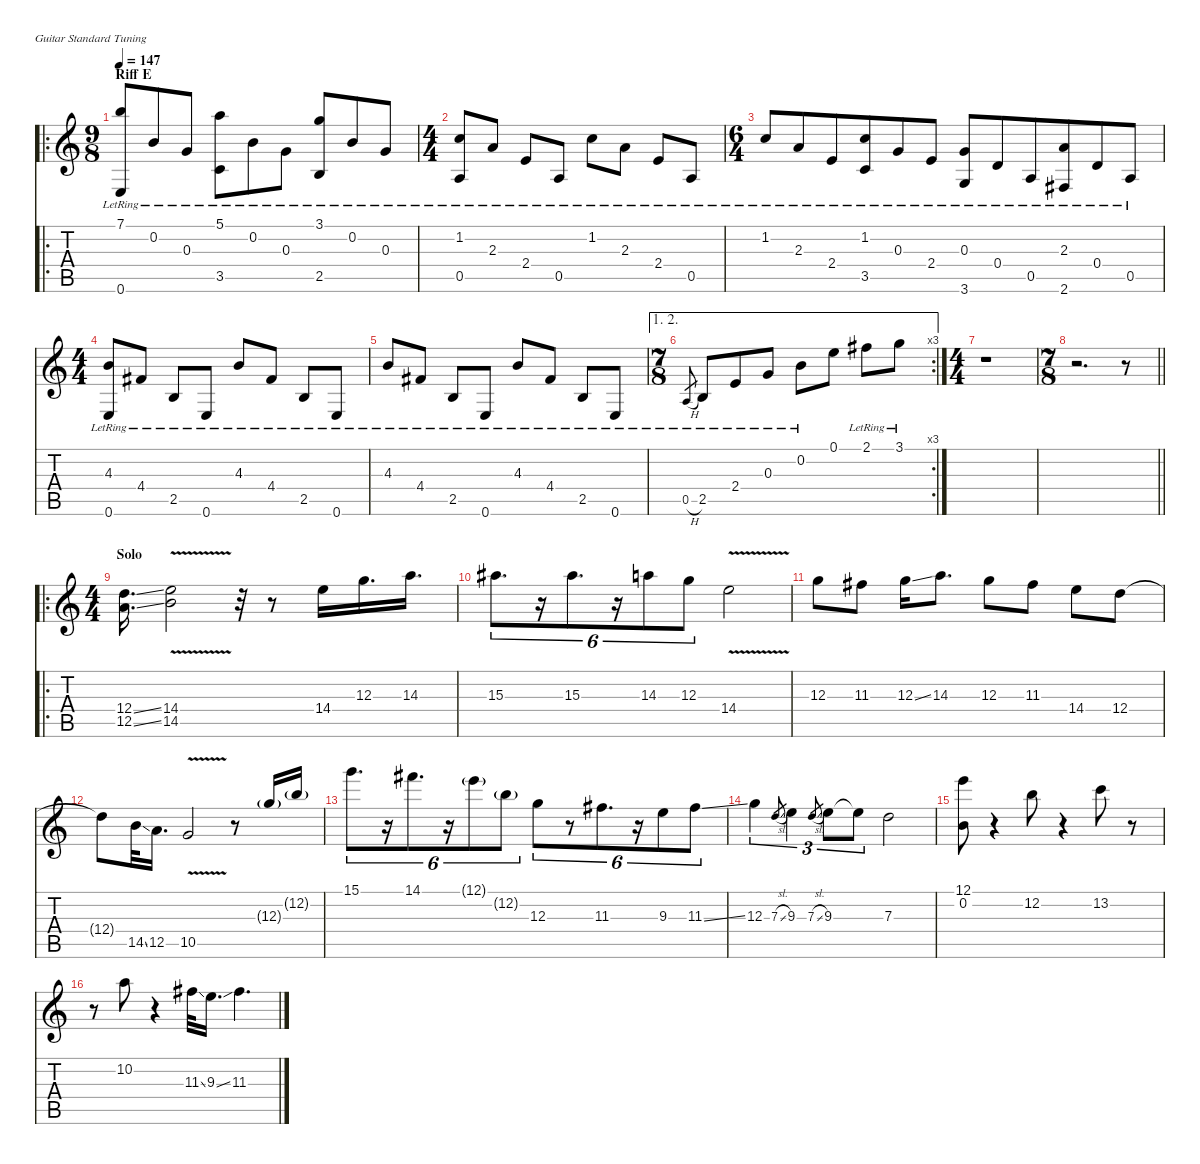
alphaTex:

\defaultSystemsLayout 4
\hideDynamics
\bracketExtendMode nobrackets
\singleTrackTrackNamePolicy hidden
\multiTrackTrackNamePolicy hidden
\firstSystemTrackNameMode fullname
\otherSystemsTrackNameOrientation horizontal
\track ("Track 2" "s.guit.") {instrument acousticguitarsteel}
\staff {score tabs}
\tuning (E4 B3 G3 D3 A2 E2)
\ro
\ts (9 8)
\beaming (8 3 3 3)
\section ("" "Riff E")
\tempo 147
\clef g2
\ks c
(7.1{lr} 0.6{lr}).8{dy mf beam Up} 0.2{lr}.8{beam Up} 0.3{lr}.8{beam Up} (5.1{lr} 3.5{lr}).8{beam Down} 0.2{lr}.8{beam Down} 0.3{lr}.8{beam Down} (3.1{lr} 2.5{lr}).8{beam Up} 0.2{lr}.8{beam Up} 0.3{lr}.8{beam Up} |
\ts (4 4)
\beaming (8 2 2 2 2)
(1.2{lr} 0.5{lr}).8{beam Up} 2.3{lr}.8{beam Up} 2.4{lr}.8{beam Up} 0.5{lr}.8{dy f beam Up} 1.2{lr}.8{dy mf beam Down} 2.3{lr}.8{beam Down} 2.4{lr}.8{beam Up} 0.5{lr}.8{dy f beam Up} |
\ts (6 4)
\beaming (8 6 6)
1.2{lr}.8{dy mf beam Up} 2.3{lr}.8{beam Up} 2.4{lr}.8{beam Up} (1.2{lr} 3.5{lr}).8{beam Up} 0.3{lr}.8{beam Up} 2.4{lr}.8{beam Up} (0.3{lr} 3.6{lr}).8{beam Up} 0.4{lr}.8{beam Up} 0.5{lr}.8{beam Up} (2.3{lr} 2.6{lr acc #}).8{beam Up} 0.4{lr}.8{beam Up} 0.5{lr}.8{beam Up} |
\ts (4 4)
\beaming (8 2 2 2 2)
(4.3{lr} 0.6{lr}).8{dy f beam Up} 4.4{lr acc #}.8{dy mf beam Up} 2.5{lr}.8{beam Up} 0.6{lr}.8{dy f beam Up} 4.3{lr}.8{dy mf beam Up} 4.4{lr acc #}.8{beam Up} 2.5{lr}.8{beam Up} 0.6{lr}.8{dy f beam Up} |
4.3{lr}.8{dy mf beam Up} 4.4{lr acc #}.8{beam Up} 2.5{lr}.8{beam Up} 0.6{lr}.8{dy f beam Up} 4.3{lr}.8{dy mf beam Up} 4.4{lr acc #}.8{beam Up} 2.5{lr}.8{beam Up} 0.6{lr}.8{dy ff beam Up} |
\ae (1 2)
\rc 3
\ts (7 8)
\beaming (8 3 2 2)
0.5{h lr}.8{gr dy mf beam Up} 2.5{lr}.8{dy f beam Up} 2.4{lr}.8{beam Up} 0.3{lr}.8{beam Up} 0.2{lr}.8{dy mf beam Down} 0.1.8{beam Down} 2.1{lr acc #}.8{beam Down} 3.1{lr}.8{dy f beam Down} |
\ts (4 4)
\beaming (8 2 2 2 2)
r.1{instrument electricguitarjazz beam Down} |
\ts (7 8)
\beaming (8 3 2 2)
\barLineRight lightlight
r.2{d beam Down} r.8{beam Down} |
\ro
\ts (4 4)
\beaming (8 2 2 2 2)
\section ("" "Solo")
(12.4{ss} 12.5{ss}).16{d instrument electricguitarjazz beam Down} (14.4{v} 14.5{v}).2{beam Down} r.32{beam Down} r.8{beam Down} 14.4.16{beam Down} 12.3.16{d beam Down} 14.3.16{d beam Down} |
15.3{acc #}.8{d tu (6 4) beam Down} r.16{tu (6 4) beam Down} 15.3{acc #}.8{d tu (6 4) beam Down} r.16{tu (6 4) beam Down} 14.3.8{tu (6 4) beam Down} 12.3.8{tu (6 4) beam Down} 14.4{v}.2{beam Down} |
12.3.8{beam Down} 11.3{acc #}.8{beam Down} 12.3{ss}.16{beam Down} 14.3.8{d beam Down} 12.3.8{beam Down} 11.3{acc #}.8{beam Down} 14.4.8{beam Down} 12.4.8{beam Down} |
12.4{t}.8{beam Down} 14.5{ss}.32{beam Down} 12.5.16{d beam Down} 10.5{v}.2{beam Up} r.8{beam Up} 12.3{g}.16{dy mp beam Down} 12.2{g}.16{beam Down} |
15.1.8{d tu (6 4) dy f beam Down} r.16{tu (6 4) beam Down} 14.1{acc #}.8{d tu (6 4) beam Down} r.16{tu (6 4) beam Down} 12.1{g}.8{tu (6 4) dy mp beam Down} 12.2{g}.8{tu (6 4) dy mf beam Down} 12.3.8{tu (6 4) dy f beam Down} r.8{tu (6 4) beam Down} 11.3{acc #}.8{d tu (6 4) beam Down} r.16{tu (6 4) beam Down} 9.3.8{tu (6 4) beam Down} 11.3{ss acc #}.8{tu (6 4) beam Down} |
12.3.4{tu (3 2) beam Down} 7.3{sl}.8{gr dy mf beam Up} 9.3.4{tu (3 2) dy f beam Down} 7.3{sl}.8{gr dy mf beam Up} 9.3.8{tu (3 2) dy f beam Down} 9.3{t}.8{tu (3 2) beam Down} 7.3.2{beam Down} |
(12.1 0.2).8{beam Down} r.4{beam Down} 12.2.8{beam Down} r.4{beam Down} 13.2.8{beam Down} r.8{beam Down} |
r.8{beam Down} 10.2.8{beam Down} r.4{beam Down} 11.3{ss acc #}.32{dy mf beam Down} 9.3{ss}.16{d dy f beam Down} 11.3{acc #}.4{d beam Down}
